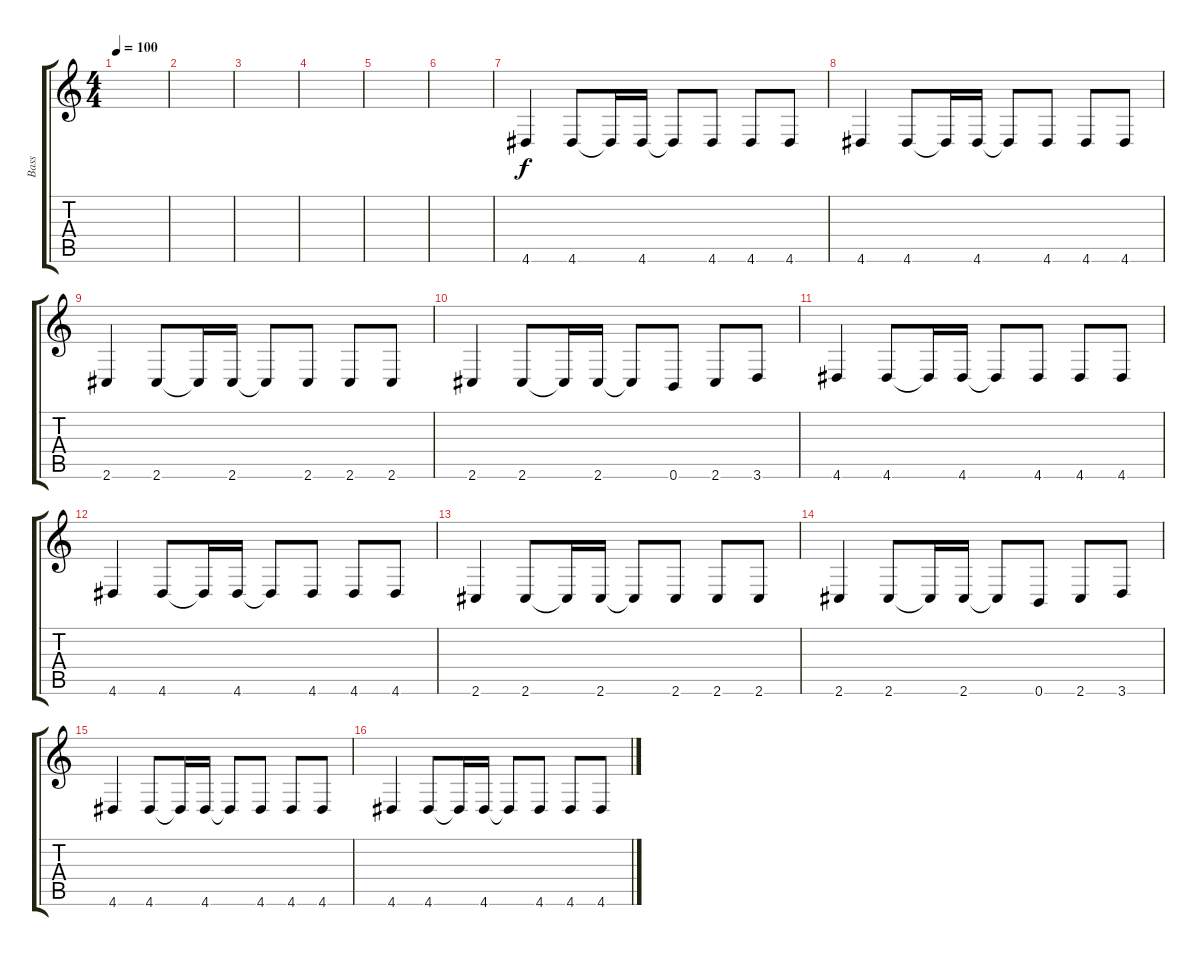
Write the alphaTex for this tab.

\track ("Bass" "Bass") {instrument electricbassfinger}
\staff {score tabs}
\tuning (E4 B3 G3 D3 A2 B1) {hide}
\ts (4 4)
\tempo 100
\clef g2
\ks c
|
|
|
|
|
|
4.6.4 4.6.8 4.6{t}.16 4.6.16 4.6{t}.8 4.6.8 4.6.8 4.6.8 |
4.6.4 4.6.8 4.6{t}.16 4.6.16 4.6{t}.8 4.6.8 4.6.8 4.6.8 |
2.6.4 2.6.8 2.6{t}.16 2.6.16 2.6{t}.8 2.6.8 2.6.8 2.6.8 |
2.6.4 2.6.8 2.6{t}.16 2.6.16 2.6{t}.8 0.6.8 2.6.8 3.6.8 |
4.6.4 4.6.8 4.6{t}.16 4.6.16 4.6{t}.8 4.6.8 4.6.8 4.6.8 |
4.6.4 4.6.8 4.6{t}.16 4.6.16 4.6{t}.8 4.6.8 4.6.8 4.6.8 |
2.6.4 2.6.8 2.6{t}.16 2.6.16 2.6{t}.8 2.6.8 2.6.8 2.6.8 |
2.6.4 2.6.8 2.6{t}.16 2.6.16 2.6{t}.8 0.6.8 2.6.8 3.6.8 |
4.6.4 4.6.8 4.6{t}.16 4.6.16 4.6{t}.8 4.6.8 4.6.8 4.6.8 |
4.6.4 4.6.8 4.6{t}.16 4.6.16 4.6{t}.8 4.6.8 4.6.8 4.6.8
